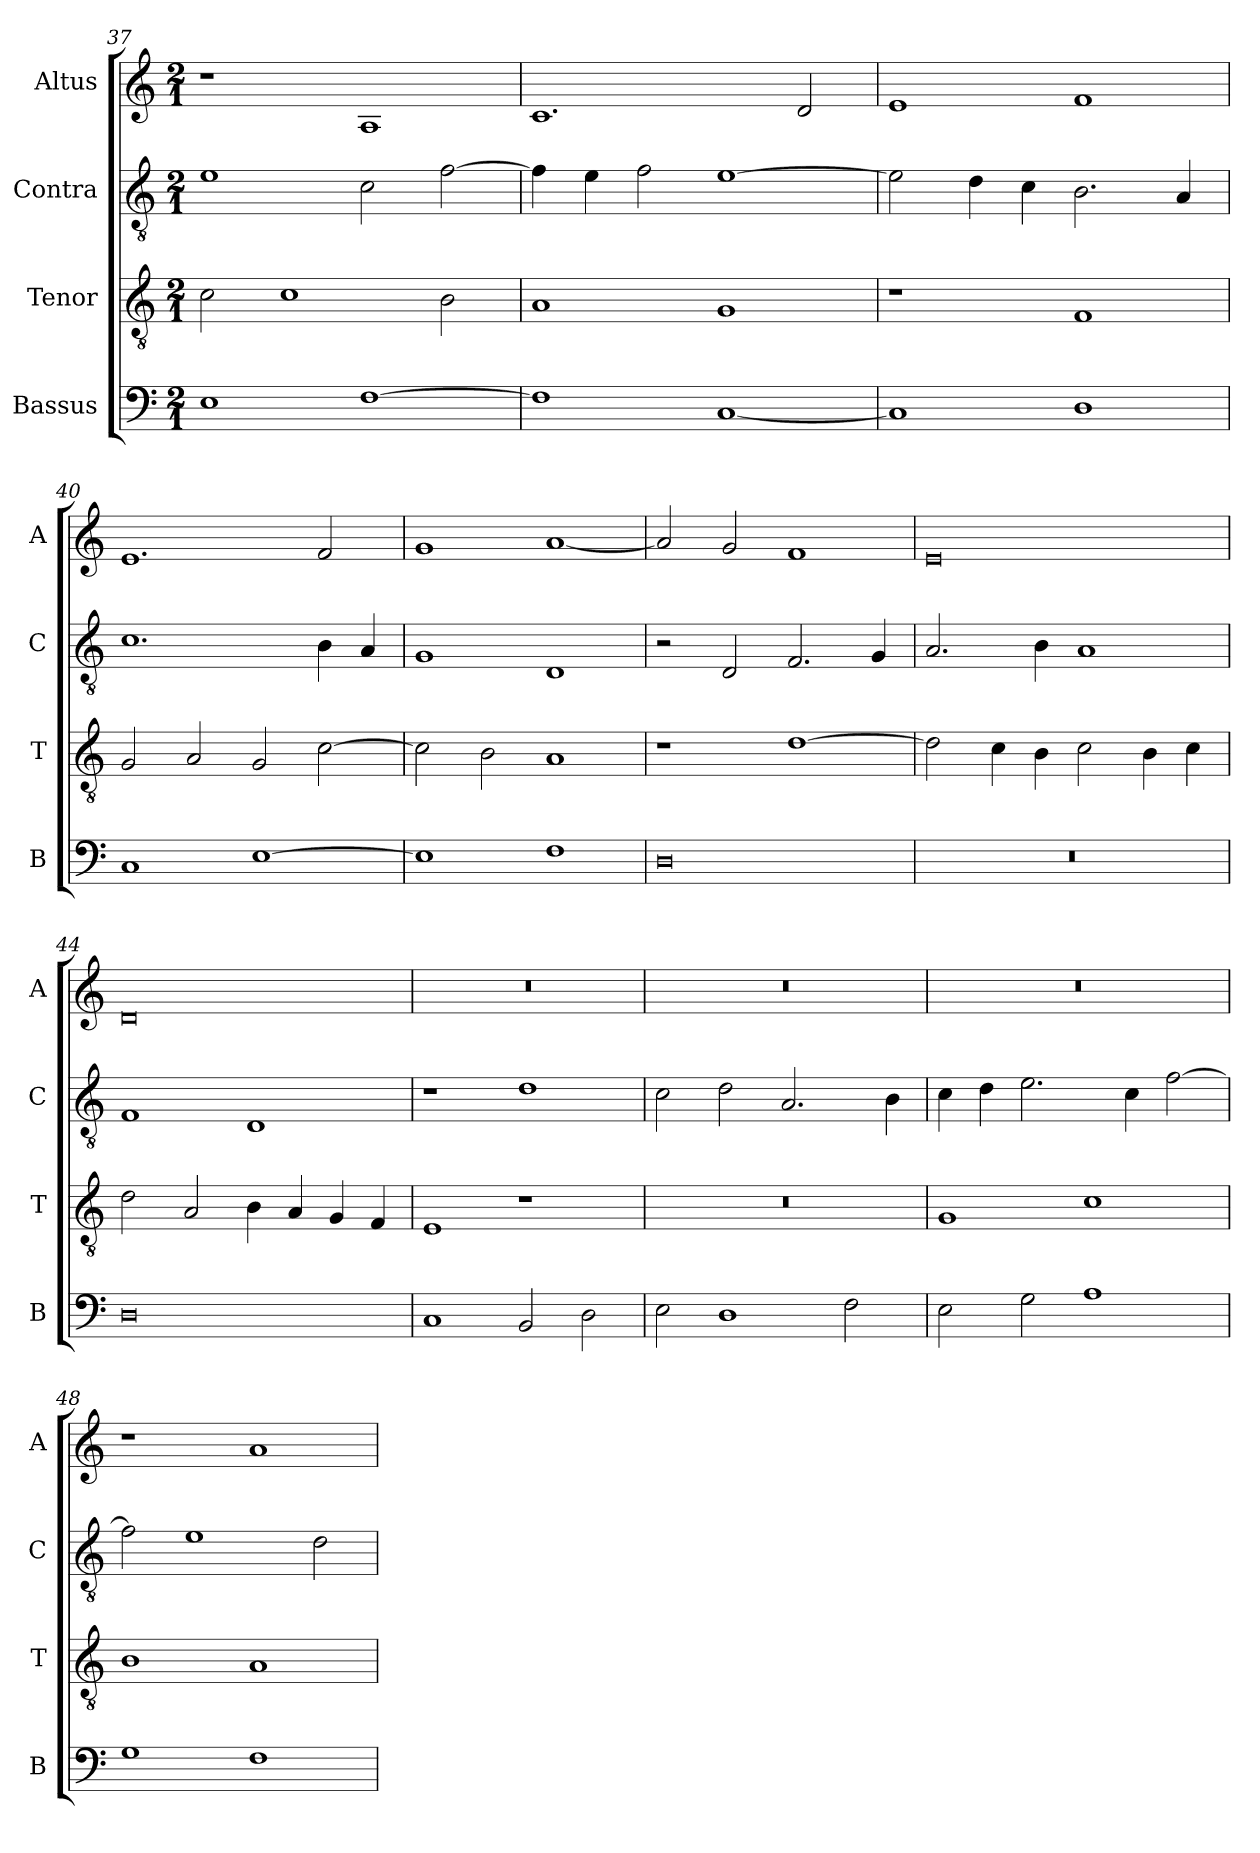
**kern	**kern	**kern	**kern
*part4	*part3	*part2	*part1
*staff4	*staff3	*staff2	*staff1
*I"Bassus	*I"Tenor	*I"Contra	*I"Altus
*I'B	*I'T	*I'C	*I'A
*clefF4	*clefGv2	*clefGv2	*clefG2
*k[]	*k[]	*k[]	*k[]
*M2/1	*M2/1	*M2/1	*M2/1
=37	=37	=37	=37
1E	2c\	1e	1r
.	1c	.	.
[1F	.	2c\	1A
.	2B\	[2f\	.
=38	=38	=38	=38
1F]	1A	4f\]	1.c
.	.	4e\	.
.	.	2f\	.
[1C	1G	[1e	.
.	.	.	2d/
=39	=39	=39	=39
1C]	1r	2e\]	1e
.	.	4d\	.
.	.	4c\	.
1D	1F	2.B\	1f
.	.	4A/	.
=40	=40	=40	=40
1C	2G/	1.c	1.e
.	2A/	.	.
[1E	2G/	.	.
.	[2c\	4B\	2f/
.	.	4A/	.
=41	=41	=41	=41
1E]	2c\]	1G	1g
.	2B\	.	.
1F	1A	1D	[1a
=42	=42	=42	=42
0D	1r	2r	2a/]
.	.	2D/	2g/
.	[1d	2.F/	1f
.	.	4G/	.
=43	=43	=43	=43
0r	2d\]	2.A/	0e
.	4c\	.	.
.	4B\	4B\	.
.	2c\	1A	.
.	4B\	.	.
.	4c\	.	.
=44	=44	=44	=44
0D	2d\	1F	0d
.	2A/	.	.
.	4B\	1D	.
.	4A/	.	.
.	4G/	.	.
.	4F/	.	.
=45	=45	=45	=45
1C	1E	1r	0r
2BB/	1r	1d	.
2D\	.	.	.
=46	=46	=46	=46
2E\	0r	2c\	0r
1D	.	2d\	.
.	.	2.A/	.
2F\	.	.	.
.	.	4B\	.
=47	=47	=47	=47
2E\	1G	4c\	0r
.	.	4d\	.
2G\	.	2.e\	.
1A	1c	.	.
.	.	4c\	.
.	.	[2f\	.
=48	=48	=48	=48
1G	1B	2f\]	1r
.	.	1e	.
1F	1A	.	1a
.	.	2d\	.
=	=	=	=
*-	*-	*-	*-
